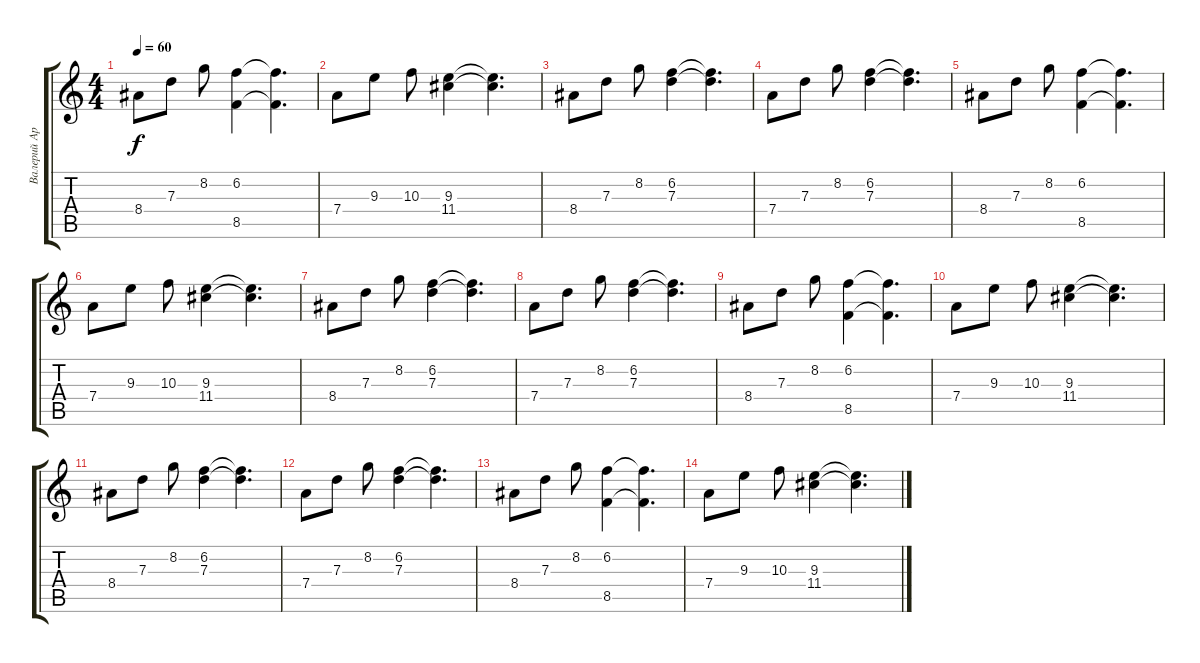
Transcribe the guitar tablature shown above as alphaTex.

\track ("Валерий Аркадин" "Валерий Ар") {instrument distortionguitar}
\staff {score tabs}
\tuning (E4 B3 G3 D3 A2 E2) {hide}
\ts (4 4)
\tempo 60
\clef g2
\ks c
8.4.8{dy f} 7.3.8 8.2.8 (6.2 8.5).4 (6.2{t} 8.5{t}).4{d} |
7.4.8 9.3.8 10.3.8 (9.3 11.4).4 (9.3{t} 11.4{t}).4{d} |
8.4.8 7.3.8 8.2.8 (6.2 7.3).4 (6.2{t} 7.3{t}).4{d} |
7.4.8 7.3.8 8.2.8 (6.2 7.3).4 (6.2{t} 7.3{t}).4{d} |
8.4.8 7.3.8 8.2.8 (6.2 8.5).4 (6.2{t} 8.5{t}).4{d} |
7.4.8 9.3.8 10.3.8 (9.3 11.4).4 (9.3{t} 11.4{t}).4{d} |
8.4.8 7.3.8 8.2.8 (6.2 7.3).4 (6.2{t} 7.3{t}).4{d} |
7.4.8 7.3.8 8.2.8 (6.2 7.3).4 (6.2{t} 7.3{t}).4{d} |
8.4.8 7.3.8 8.2.8 (6.2 8.5).4 (6.2{t} 8.5{t}).4{d} |
7.4.8 9.3.8 10.3.8 (9.3 11.4).4 (9.3{t} 11.4{t}).4{d} |
8.4.8 7.3.8 8.2.8 (6.2 7.3).4 (6.2{t} 7.3{t}).4{d} |
7.4.8 7.3.8 8.2.8 (6.2 7.3).4 (6.2{t} 7.3{t}).4{d} |
8.4.8 7.3.8 8.2.8 (6.2 8.5).4 (6.2{t} 8.5{t}).4{d} |
7.4.8 9.3.8 10.3.8 (9.3 11.4).4 (9.3{t} 11.4{t}).4{d}
